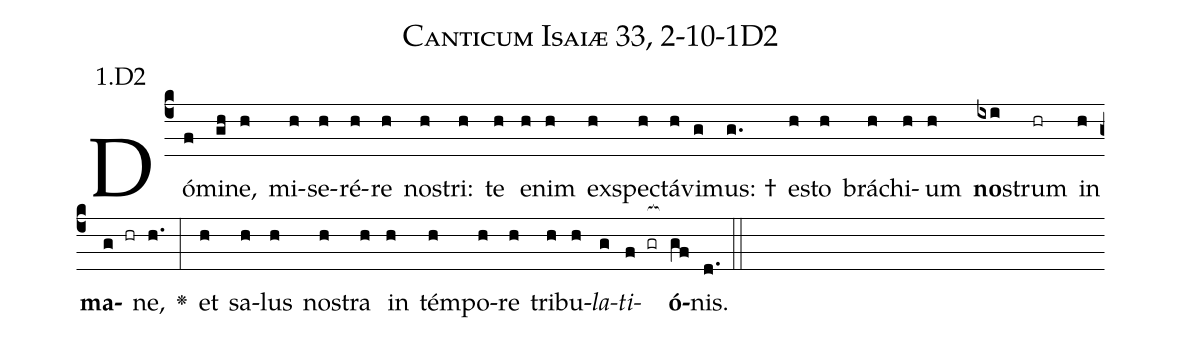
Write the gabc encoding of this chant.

name: Canticum Isaiæ 33, 2-10-1D2;
annotation: 1.D2;
%%
(c4)Dó(f)mi(gh)ne,(h) mi(h)se(h)ré(h)re(h) no(h)stri:(h) te(h) e(h)nim(h) ex(h)spe(h)ctá(h)vi(g)mus: †(g.) e(h)sto(h) brá(h)chi(h)um(h) <b>no</b>(ixi)strum(hr) in(h) <b>ma</b>(g hr)ne,(h.) <v>\greheightstar</v>(:) et(h) sa(h)lus(h) no(h)stra(h) in(h) tém(h)po(h)re(h) tri(h)bu(h)<i>la</i>(g)<i>ti</i>(f gr[ocb:1{])<b>ó</b>(gf[ocb:0}])nis.(d.) (::)


%E(h) u(h) o(g) u(f) a(gf) e.(d.) (::)
